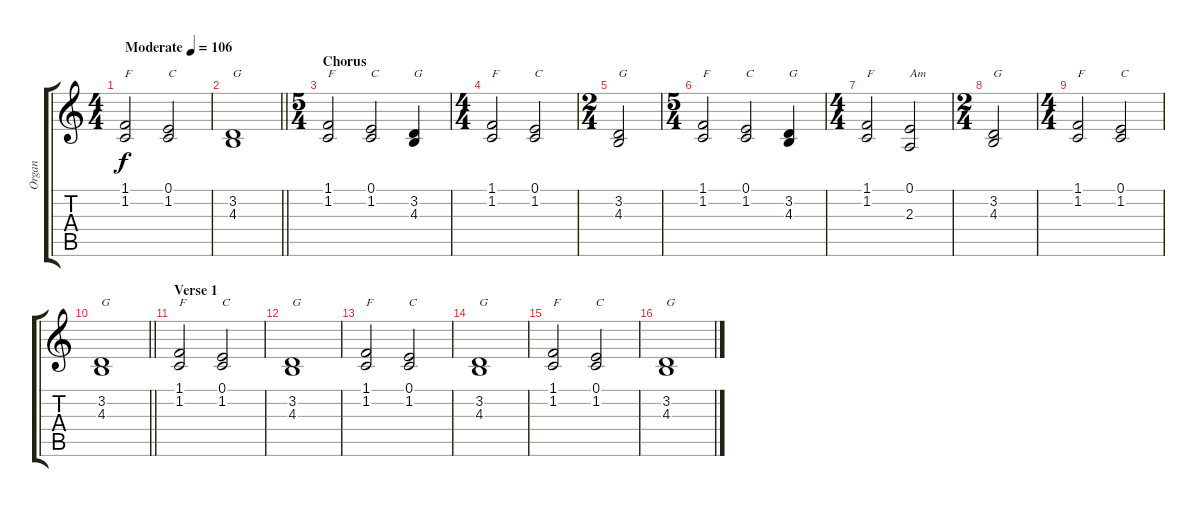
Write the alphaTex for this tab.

\track ("Organ" "Organ") {instrument drawbarorgan}
\staff {score tabs}
\tuning (E4 B3 G3 D3 A2 E2) {hide}
\ts (4 4)
\tempo (106 "Moderate")
\clef g2
\ks c
(1.1 1.2).2{txt "F" dy f instrument drawbarorgan} (0.1 1.2).2{txt "C"} |
\barLineRight lightlight
(3.2 4.3).1{txt "G"} |
\ts (5 4)
\section ("" "Chorus")
(1.1 1.2).2{txt "F"} (0.1 1.2).2{txt "C"} (3.2 4.3).4{txt "G"} |
\ts (4 4)
(1.1 1.2).2{txt "F"} (0.1 1.2).2{txt "C"} |
\ts (2 4)
(3.2 4.3).2{txt "G"} |
\ts (5 4)
(1.1 1.2).2{txt "F"} (0.1 1.2).2{txt "C"} (3.2 4.3).4{txt "G"} |
\ts (4 4)
(1.1 1.2).2{txt "F"} (0.1 2.3).2{txt "Am"} |
\ts (2 4)
(3.2 4.3).2{txt "G"} |
\ts (4 4)
(1.1 1.2).2{txt "F"} (0.1 1.2).2{txt "C"} |
\barLineRight lightlight
(3.2 4.3).1{txt "G"} |
\section ("" "Verse 1")
(1.1 1.2).2{txt "F"} (0.1 1.2).2{txt "C"} |
(3.2 4.3).1{txt "G"} |
(1.1 1.2).2{txt "F"} (0.1 1.2).2{txt "C"} |
(3.2 4.3).1{txt "G"} |
(1.1 1.2).2{txt "F"} (0.1 1.2).2{txt "C"} |
(3.2 4.3).1{txt "G"}
